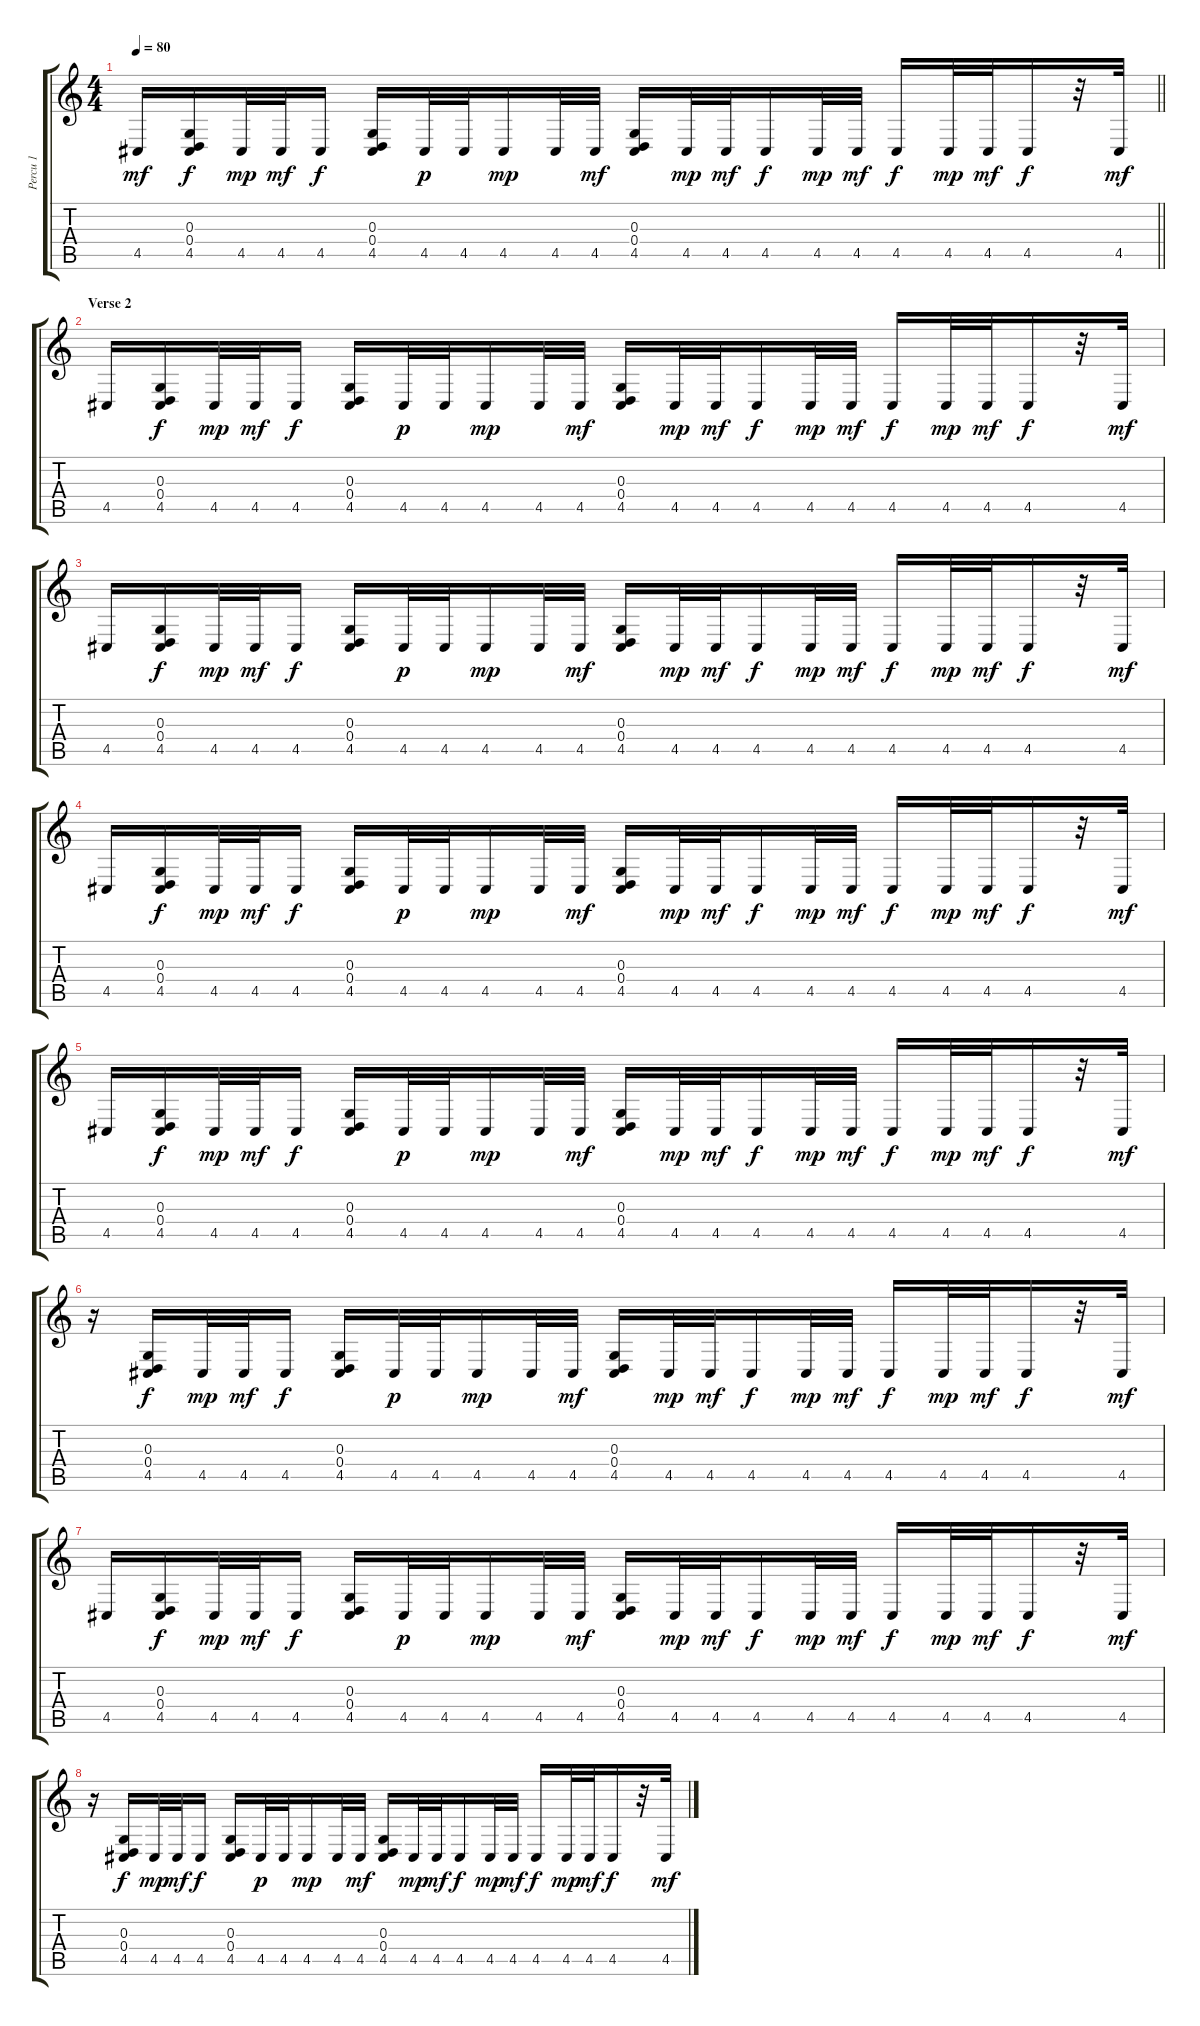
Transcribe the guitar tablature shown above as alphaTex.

\track ("Percu 1" "Percu 1") {instrument woodblock}
\staff {score tabs}
\tuning (E4 B3 G3 D3 A2 E2) {hide}
\ts (4 4)
\tempo 80
\clef g2
\barLineRight lightlight
\ks c
4.5.16{dy mf} (0.3 0.4 4.5).16{dy f} 4.5.32{dy mp} 4.5.32{dy mf} 4.5.16{dy f} (0.3 0.4 4.5).16 4.5.32{dy p} 4.5.32 4.5.16{dy mp} 4.5.32 4.5.32{dy mf} (0.3 0.4 4.5).16 4.5.32{dy mp} 4.5.32{dy mf} 4.5.16{dy f} 4.5.32{dy mp} 4.5.32{dy mf} 4.5.16{dy f} 4.5.32{dy mp} 4.5.32{dy mf} 4.5.16{dy f} r.32 4.5.32{dy mf} |
\section ("" "Verse 2")
4.5.16 (0.3 0.4 4.5).16{dy f} 4.5.32{dy mp} 4.5.32{dy mf} 4.5.16{dy f} (0.3 0.4 4.5).16 4.5.32{dy p} 4.5.32 4.5.16{dy mp} 4.5.32 4.5.32{dy mf} (0.3 0.4 4.5).16 4.5.32{dy mp} 4.5.32{dy mf} 4.5.16{dy f} 4.5.32{dy mp} 4.5.32{dy mf} 4.5.16{dy f} 4.5.32{dy mp} 4.5.32{dy mf} 4.5.16{dy f} r.32 4.5.32{dy mf} |
4.5.16 (0.3 0.4 4.5).16{dy f} 4.5.32{dy mp} 4.5.32{dy mf} 4.5.16{dy f} (0.3 0.4 4.5).16 4.5.32{dy p} 4.5.32 4.5.16{dy mp} 4.5.32 4.5.32{dy mf} (0.3 0.4 4.5).16 4.5.32{dy mp} 4.5.32{dy mf} 4.5.16{dy f} 4.5.32{dy mp} 4.5.32{dy mf} 4.5.16{dy f} 4.5.32{dy mp} 4.5.32{dy mf} 4.5.16{dy f} r.32 4.5.32{dy mf} |
4.5.16 (0.3 0.4 4.5).16{dy f} 4.5.32{dy mp} 4.5.32{dy mf} 4.5.16{dy f} (0.3 0.4 4.5).16 4.5.32{dy p} 4.5.32 4.5.16{dy mp} 4.5.32 4.5.32{dy mf} (0.3 0.4 4.5).16 4.5.32{dy mp} 4.5.32{dy mf} 4.5.16{dy f} 4.5.32{dy mp} 4.5.32{dy mf} 4.5.16{dy f} 4.5.32{dy mp} 4.5.32{dy mf} 4.5.16{dy f} r.32 4.5.32{dy mf} |
4.5.16 (0.3 0.4 4.5).16{dy f} 4.5.32{dy mp} 4.5.32{dy mf} 4.5.16{dy f} (0.3 0.4 4.5).16 4.5.32{dy p} 4.5.32 4.5.16{dy mp} 4.5.32 4.5.32{dy mf} (0.3 0.4 4.5).16 4.5.32{dy mp} 4.5.32{dy mf} 4.5.16{dy f} 4.5.32{dy mp} 4.5.32{dy mf} 4.5.16{dy f} 4.5.32{dy mp} 4.5.32{dy mf} 4.5.16{dy f} r.32 4.5.32{dy mf} |
r.16 (0.3 0.4 4.5).16{dy f} 4.5.32{dy mp} 4.5.32{dy mf} 4.5.16{dy f} (0.3 0.4 4.5).16 4.5.32{dy p} 4.5.32 4.5.16{dy mp} 4.5.32 4.5.32{dy mf} (0.3 0.4 4.5).16 4.5.32{dy mp} 4.5.32{dy mf} 4.5.16{dy f} 4.5.32{dy mp} 4.5.32{dy mf} 4.5.16{dy f} 4.5.32{dy mp} 4.5.32{dy mf} 4.5.16{dy f} r.32 4.5.32{dy mf} |
4.5.16 (0.3 0.4 4.5).16{dy f} 4.5.32{dy mp} 4.5.32{dy mf} 4.5.16{dy f} (0.3 0.4 4.5).16 4.5.32{dy p} 4.5.32 4.5.16{dy mp} 4.5.32 4.5.32{dy mf} (0.3 0.4 4.5).16 4.5.32{dy mp} 4.5.32{dy mf} 4.5.16{dy f} 4.5.32{dy mp} 4.5.32{dy mf} 4.5.16{dy f} 4.5.32{dy mp} 4.5.32{dy mf} 4.5.16{dy f} r.32 4.5.32{dy mf} |
r.16 (0.3 0.4 4.5).16{dy f} 4.5.32{dy mp} 4.5.32{dy mf} 4.5.16{dy f} (0.3 0.4 4.5).16 4.5.32{dy p} 4.5.32 4.5.16{dy mp} 4.5.32 4.5.32{dy mf} (0.3 0.4 4.5).16 4.5.32{dy mp} 4.5.32{dy mf} 4.5.16{dy f} 4.5.32{dy mp} 4.5.32{dy mf} 4.5.16{dy f} 4.5.32{dy mp} 4.5.32{dy mf} 4.5.16{dy f} r.32 4.5.32{dy mf}
